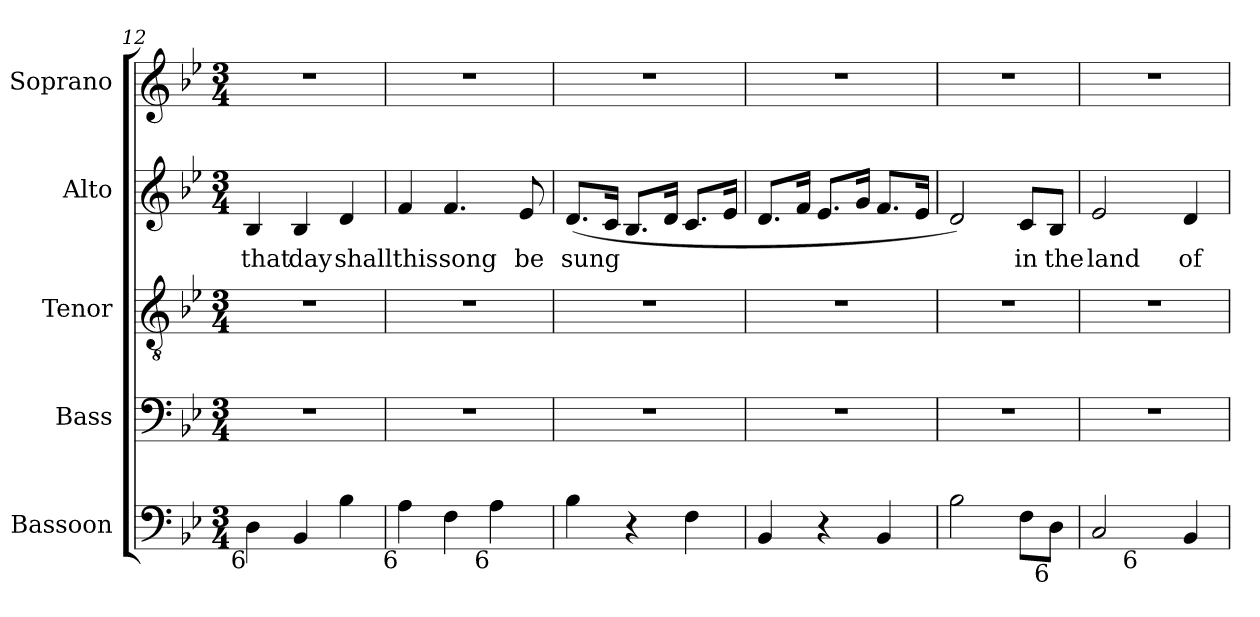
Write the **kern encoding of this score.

**kern	**kern	**kern	**kern	**text	**kern
*part5	*part4	*part3	*part2	*part2	*part1
*staff5	*staff4	*staff3	*staff2	*staff2	*staff1
*I"Bassoon	*I"Bass	*I"Tenor	*I"Alto	*	*I"Soprano
*I'Bsn.	*I'B.	*I'T.	*I'A.	*	*I'S.
*clefF4	*clefF4	*clefGv2	*clefG2	*	*clefG2
*	*	*ITrd7c12	*	*	*
*k[b-e-]	*k[b-e-]	*k[b-e-]	*k[b-e-]	*	*k[b-e-]
*B-:	*B-:	*B-:	*B-:	*	*B-:
*M3/4	*M3/4	*M3/4	*M3/4	*	*M3/4
=12	=12	=12	=12	=12	=12
!	!LO:N:vis=1	!LO:N:vis=1	!	!	!
!LO:TX:b:rj:t=6	!	!	!	!	!
!	!	!	!	!LO:LY:b:color=#000000	!LO:N:vis=1
4Di\	2.r	2.r	4B-i/	that	2.r
!	!	!	!	!LO:LY:b:color=#000000	!
4BB-i/	.	.	4B-i/	day	.
!	!	!	!	!LO:LY:b:color=#000000	!
4B-i\	.	.	4di/	shall	.
=13	=13	=13	=13	=13	=13
!	!LO:N:vis=1	!LO:N:vis=1	!	!	!
!LO:TX:b:rj:t=6	!	!	!	!	!
!	!	!	!	!LO:LY:b:color=#000000	!LO:N:vis=1
4Ai\	2.r	2.r	4fi/	this	2.r
!	!	!	!	!LO:LY:b:color=#000000	!
4Fi\	.	.	4.fi/	song	.
!LO:TX:b:rj:t=6	!	!	!	!	!
4Ai\	.	.	.	.	.
!	!	!	!	!LO:LY:b:color=#000000	!
.	.	.	8e-i/	be	.
=14	=14	=14	=14	=14	=14
!	!LO:N:vis=1	!LO:N:vis=1	!	!	!
!	!	!	!	!LO:LY:b:color=#000000	!LO:N:vis=1
4B-i\	2.r	2.r	(8.di/L	sung	2.r
.	.	.	16ci/Jk	.	.
4r	.	.	8.B-i/L	.	.
.	.	.	16di/Jk	.	.
4Fi\	.	.	8.ci/L	.	.
.	.	.	16e-i/Jk	.	.
=15	=15	=15	=15	=15	=15
!	!LO:N:vis=1	!LO:N:vis=1	!	!	!LO:N:vis=1
4BB-i/	2.r	2.r	8.di/L	.	2.r
.	.	.	16fi/Jk	.	.
4r	.	.	8.e-i/L	.	.
.	.	.	16gi/Jk	.	.
4BB-i/	.	.	8.fi/L	.	.
.	.	.	16e-i/Jk	.	.
=16	=16	=16	=16	=16	=16
!	!LO:N:vis=1	!LO:N:vis=1	!	!	!LO:N:vis=1
2B-i\	2.r	2.r	2di/)	.	2.r
!	!	!	!	!LO:LY:b:color=#000000	!
8Fi\L	.	.	8ci/L	in	.
!LO:TX:b:rj:t=6	!	!	!	!	!
!	!	!	!	!LO:LY:b:color=#000000	!
8Di\J	.	.	8B-i/J	the	.
=17	=17	=17	=17	=17	=17
!	!LO:N:vis=1	!LO:N:vis=1	!	!	!
!LO:TX:b:rj:t=5	!	!	!	!	!
!	!	!	!	!LO:LY:b:color=#000000	!LO:N:vis=1
*^	*	*	*	*	*
2Ci/	4ryy	2.r	2.r	2e-i/	land	2.r
!	!LO:TX:b:rj:t=6	!	!	!	!	!
.	2ryy	.	.	.	.	.
!	!	!	!	!	!LO:LY:b:color=#000000	!
4BB-i/	.	.	.	4di/	of	.
*v	*v	*	*	*	*	*
=	=	=	=	=	=
*-	*-	*-	*-	*-	*-
